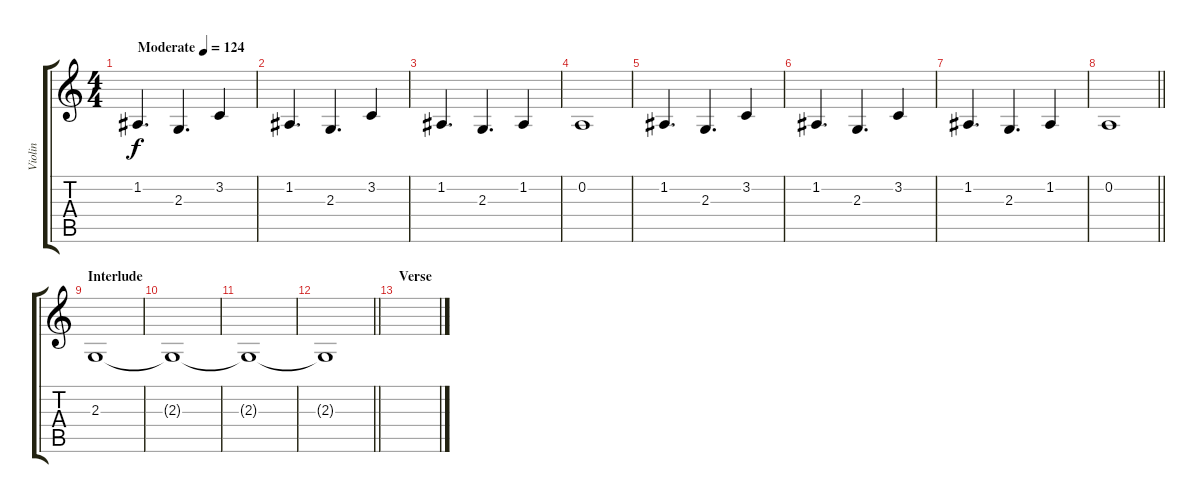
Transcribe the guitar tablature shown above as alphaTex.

\track ("Violin" "Violin") {instrument violin}
\staff {score tabs}
\tuning (D4 A3 F3 C3 G2 D2) {hide}
\ts (4 4)
\tempo (124 "Moderate")
\clef g2
\ks c
1.2.4{d dy f instrument violin} 2.3.4{d} 3.2.4 |
1.2.4{d} 2.3.4{d} 3.2.4 |
1.2.4{d} 2.3.4{d} 1.2.4 |
0.2.1 |
1.2.4{d} 2.3.4{d} 3.2.4 |
1.2.4{d} 2.3.4{d} 3.2.4 |
1.2.4{d} 2.3.4{d} 1.2.4 |
\barLineRight lightlight
0.2.1 |
\section ("" "Interlude")
2.3.1 |
2.3{t}.1{volume 0} |
2.3{t}.1 |
\barLineRight lightlight
2.3{t}.1 |
\section ("" "Verse")
